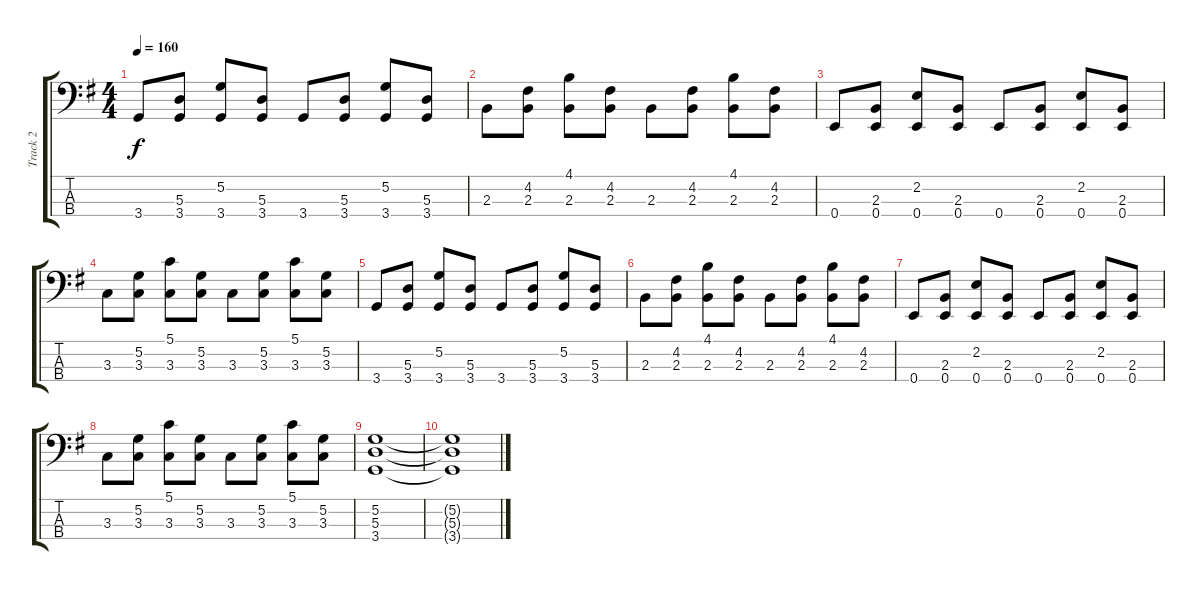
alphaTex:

\track ("Track 2" "Track 2") {instrument electricbassfinger}
\staff {score tabs}
\tuning (G2 D2 A1 E1) {hide}
\ts (4 4)
\tempo 160
\clef f4
\ks g
3.4.8{dy f} (5.3 3.4).8 (5.2 3.4).8 (5.3 3.4).8 3.4.8 (5.3 3.4).8 (5.2 3.4).8 (5.3 3.4).8 |
2.3.8 (4.2 2.3).8 (4.1 2.3).8 (4.2 2.3).8 2.3.8 (4.2 2.3).8 (4.1 2.3).8 (4.2 2.3).8 |
0.4.8 (2.3 0.4).8 (2.2 0.4).8 (2.3 0.4).8 0.4.8 (2.3 0.4).8 (2.2 0.4).8 (2.3 0.4).8 |
3.3.8 (5.2 3.3).8 (5.1 3.3).8 (5.2 3.3).8 3.3.8 (5.2 3.3).8 (5.1 3.3).8 (5.2 3.3).8 |
3.4.8 (5.3 3.4).8 (5.2 3.4).8 (5.3 3.4).8 3.4.8 (5.3 3.4).8 (5.2 3.4).8 (5.3 3.4).8 |
2.3.8 (4.2 2.3).8 (4.1 2.3).8 (4.2 2.3).8 2.3.8 (4.2 2.3).8 (4.1 2.3).8 (4.2 2.3).8 |
0.4.8 (2.3 0.4).8 (2.2 0.4).8 (2.3 0.4).8 0.4.8 (2.3 0.4).8 (2.2 0.4).8 (2.3 0.4).8 |
3.3.8 (5.2 3.3).8 (5.1 3.3).8 (5.2 3.3).8 3.3.8 (5.2 3.3).8 (5.1 3.3).8 (5.2 3.3).8 |
(5.2 5.3 3.4).1 |
(5.2{t} 5.3{t} 3.4{t}).1
